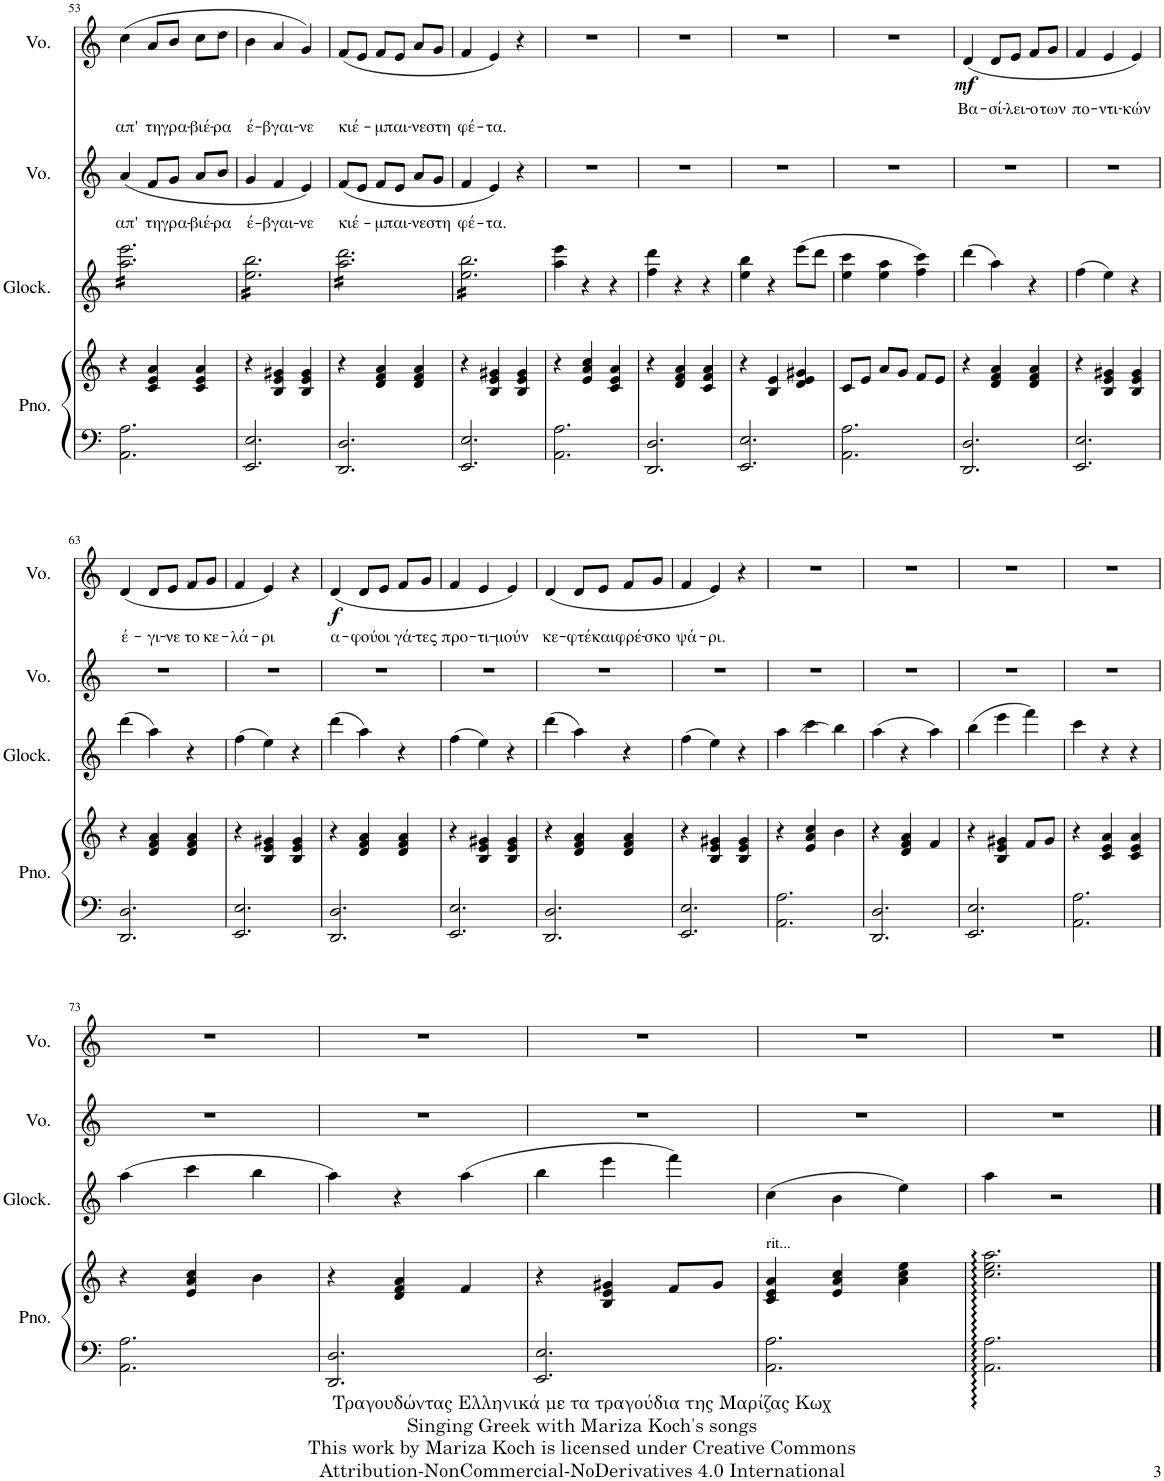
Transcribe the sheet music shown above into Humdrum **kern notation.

**kern	**kern	**kern	**kern	**text	**text	**kern	**text	**text	**dynam
*part4	*part4	*part3	*part2	*part2	*part2	*part1	*part1	*part1	*part1
*staff5	*staff4	*staff3	*staff2	*staff2	*staff2	*staff1	*staff1	*staff1	*staff1
*I"Πιάνο	*	*I"Μεταλλόφωνο	*I"Φωνή	*	*	*I"Φωνή	*	*	*
!!LO:PB:g=z
*clefF4	*clefG2	*clefG2	*clefG2	*	*	*clefG2	*	*	*
*	*	*Trd-14c-24	*	*	*	*	*	*	*
*k[]	*k[]	*k[]	*k[]	*	*	*k[]	*	*	*
*M3/4	*M3/4	*M3/4	*M3/4	*	*	*M3/4	*	*	*
=53	=53	=53	=53	=53	=53	=53	=53	=53	=53
!	!	!	!	!	!LO:LY:b	!	!	!LO:LY:b	!
*	*	*tremolo	*	*	*	*	*	*	*
2.AA\ 2.A\	4r	16aa\ 16eee\LL	(4a/	.	απ'	(4cc\	.	απ'	.
.	.	16aa\ 16eee\	.	.	.	.	.	.	.
.	.	16aa\ 16eee\	.	.	.	.	.	.	.
.	.	16aa\ 16eee\	.	.	.	.	.	.	.
!	!	!	!	!	!LO:LY:b	!	!	!LO:LY:b	!
.	4c/ 4e/ 4a/	16aa\ 16eee\	8f/L	.	τη	8a/L	.	τη	.
.	.	16aa\ 16eee\	.	.	.	.	.	.	.
!	!	!	!	!	!LO:LY:b	!	!	!LO:LY:b	!
.	.	16aa\ 16eee\	8g/J	.	γρα-	8b/J	.	γρα-	.
.	.	16aa\ 16eee\	.	.	.	.	.	.	.
!	!	!	!	!	!LO:LY:b	!	!	!LO:LY:b	!
.	4c/ 4e/ 4a/	16aa\ 16eee\	8a/L	.	-βιέ-	8cc\L	.	-βιέ-	.
.	.	16aa\ 16eee\	.	.	.	.	.	.	.
!	!	!	!	!	!LO:LY:b	!	!	!LO:LY:b	!
.	.	16aa\ 16eee\	8b/J	.	-ρα	8dd\J	.	-ρα	.
.	.	16aa\ 16eee\JJ	.	.	.	.	.	.	.
=54	=54	=54	=54	=54	=54	=54	=54	=54	=54
!	!	!	!	!	!LO:LY:b	!	!	!LO:LY:b	!
2.EE/ 2.E/	4r	16ee\ 16bb\LL	4g/	.	έ-	4b\	.	έ-	.
.	.	16ee\ 16bb\	.	.	.	.	.	.	.
.	.	16ee\ 16bb\	.	.	.	.	.	.	.
.	.	16ee\ 16bb\	.	.	.	.	.	.	.
!	!	!	!	!	!LO:LY:b	!	!	!LO:LY:b	!
.	4B/ 4e/ 4g#X/	16ee\ 16bb\	4f/	.	-βγαι-	4a/	.	-βγαι-	.
.	.	16ee\ 16bb\	.	.	.	.	.	.	.
.	.	16ee\ 16bb\	.	.	.	.	.	.	.
.	.	16ee\ 16bb\	.	.	.	.	.	.	.
!	!	!	!	!	!LO:LY:b	!	!	!LO:LY:b	!
.	4B/ 4e/ 4g#/	16ee\ 16bb\	4e/)	.	-νε	4g/)	.	-νε	.
.	.	16ee\ 16bb\	.	.	.	.	.	.	.
.	.	16ee\ 16bb\	.	.	.	.	.	.	.
.	.	16ee\ 16bb\JJ	.	.	.	.	.	.	.
=55	=55	=55	=55	=55	=55	=55	=55	=55	=55
!	!	!	!	!	!LO:LY:b	!	!	!LO:LY:b	!
2.DD/ 2.D/	4r	16aa\ 16ddd\LL	(8f/L	.	κιέ-	(8f/L	.	κιέ-	.
.	.	16aa\ 16ddd\	.	.	.	.	.	.	.
.	.	16aa\ 16ddd\	8e/J	.	.	8e/J	.	.	.
.	.	16aa\ 16ddd\	.	.	.	.	.	.	.
!	!	!	!	!	!LO:LY:b	!	!	!LO:LY:b	!
.	4d/ 4f/ 4a/	16aa\ 16ddd\	8f/L	.	-μπαι-	8f/L	.	-μπαι-	.
.	.	16aa\ 16ddd\	.	.	.	.	.	.	.
.	.	16aa\ 16ddd\	8e/J	.	.	8e/J	.	.	.
.	.	16aa\ 16ddd\	.	.	.	.	.	.	.
!	!	!	!	!	!LO:LY:b	!	!	!LO:LY:b	!
.	4d/ 4f/ 4a/	16aa\ 16ddd\	8a/L	.	-νε	8a/L	.	-νε	.
.	.	16aa\ 16ddd\	.	.	.	.	.	.	.
!	!	!	!	!	!LO:LY:b	!	!	!LO:LY:b	!
.	.	16aa\ 16ddd\	8g/J	.	στη	8g/J	.	στη	.
.	.	16aa\ 16ddd\JJ	.	.	.	.	.	.	.
=56	=56	=56	=56	=56	=56	=56	=56	=56	=56
!	!	!	!	!	!LO:LY:b	!	!	!LO:LY:b	!
2.EE/ 2.E/	4r	16ee\ 16bb\LL	4f/	.	φέ-	4f/	.	φέ-	.
.	.	16ee\ 16bb\	.	.	.	.	.	.	.
.	.	16ee\ 16bb\	.	.	.	.	.	.	.
.	.	16ee\ 16bb\	.	.	.	.	.	.	.
!	!	!	!	!	!LO:LY:b	!	!	!LO:LY:b	!
.	4B/ 4e/ 4g#X/	16ee\ 16bb\	4e/)	.	-τα.	4e/)	.	-τα.	.
.	.	16ee\ 16bb\	.	.	.	.	.	.	.
.	.	16ee\ 16bb\	.	.	.	.	.	.	.
.	.	16ee\ 16bb\	.	.	.	.	.	.	.
.	4B/ 4e/ 4g#/	16ee\ 16bb\	4r	.	.	4r	.	.	.
.	.	16ee\ 16bb\	.	.	.	.	.	.	.
.	.	16ee\ 16bb\	.	.	.	.	.	.	.
.	.	16ee\ 16bb\JJ	.	.	.	.	.	.	.
*	*	*Xtremolo	*	*	*	*	*	*	*
=57	=57	=57	=57	=57	=57	=57	=57	=57	=57
2.AA\ 2.A\	4r	4aa\ 4eee\	2.r	.	.	2.r	.	.	.
.	4e/ 4a/ 4cc/	4r	.	.	.	.	.	.	.
.	4c/ 4e/ 4a/	4r	.	.	.	.	.	.	.
=58	=58	=58	=58	=58	=58	=58	=58	=58	=58
2.DD/ 2.D/	4r	4ff\ 4ddd\	2.r	.	.	2.r	.	.	.
.	4d/ 4f/ 4a/	4r	.	.	.	.	.	.	.
.	4c/ 4f/ 4a/	4r	.	.	.	.	.	.	.
=59	=59	=59	=59	=59	=59	=59	=59	=59	=59
2.EE/ 2.E/	4r	4ee\ 4bb\	2.r	.	.	2.r	.	.	.
.	4B/ 4e/	4r	.	.	.	.	.	.	.
.	4d/ 4e/ 4g#X/	(8eee\L	.	.	.	.	.	.	.
.	.	8ddd\J	.	.	.	.	.	.	.
=60	=60	=60	=60	=60	=60	=60	=60	=60	=60
2.AA\ 2.A\	8c/L	4ee\ 4ccc\	2.r	.	.	2.r	.	.	.
.	8e/J	.	.	.	.	.	.	.	.
.	8a/L	4ee\ 4aa\	.	.	.	.	.	.	.
.	8g/J	.	.	.	.	.	.	.	.
.	8f/L	4ff\ 4ccc\)	.	.	.	.	.	.	.
.	8e/J	.	.	.	.	.	.	.	.
=61	=61	=61	=61	=61	=61	=61	=61	=61	=61
!	!	!	!	!	!	!	!LO:LY:b	!	!LO:DY:b
2.DD/ 2.D/	4r	(4ddd\	2.r	.	.	(4d/	Βα-	.	mf
!	!	!	!	!	!	!	!LO:LY:b	!	!
.	4d/ 4f/ 4a/	4aa\)	.	.	.	8d/L	-σί-	.	.
!	!	!	!	!	!	!	!LO:LY:b	!	!
.	.	.	.	.	.	8e/J	-λει-	.	.
!	!	!	!	!	!	!	!LO:LY:b	!	!
.	4d/ 4f/ 4a/	4r	.	.	.	8f/L	-ο	.	.
!	!	!	!	!	!	!	!LO:LY:b	!	!
.	.	.	.	.	.	8g/J	των	.	.
=62	=62	=62	=62	=62	=62	=62	=62	=62	=62
!	!	!	!	!	!	!	!LO:LY:b	!	!
2.EE/ 2.E/	4r	(4ff\	2.r	.	.	4f/	πο-	.	.
!	!	!	!	!	!	!	!LO:LY:b	!	!
.	4B/ 4e/ 4g#X/	4ee\)	.	.	.	4e/	-ντι-	.	.
!	!	!	!	!	!	!	!LO:LY:b	!	!
.	4B/ 4e/ 4g#/	4r	.	.	.	4e/)	-κών	.	.
!!LO:LB:g=z
=63	=63	=63	=63	=63	=63	=63	=63	=63	=63
!	!	!	!	!	!	!	!LO:LY:b	!	!
2.DD/ 2.D/	4r	(4ddd\	2.r	.	.	(4d/	έ-	.	.
!	!	!	!	!	!	!	!LO:LY:b	!	!
.	4d/ 4f/ 4a/	4aa\)	.	.	.	8d/L	-γι-	.	.
!	!	!	!	!	!	!	!LO:LY:b	!	!
.	.	.	.	.	.	8e/J	-νε	.	.
!	!	!	!	!	!	!	!LO:LY:b	!	!
.	4d/ 4f/ 4a/	4r	.	.	.	8f/L	το	.	.
!	!	!	!	!	!	!	!LO:LY:b	!	!
.	.	.	.	.	.	8g/J	κε-	.	.
=64	=64	=64	=64	=64	=64	=64	=64	=64	=64
!	!	!	!	!	!	!	!LO:LY:b	!	!
2.EE/ 2.E/	4r	(4ff\	2.r	.	.	4f/	-λά-	.	.
!	!	!	!	!	!	!	!LO:LY:b	!	!
.	4B/ 4e/ 4g#X/	4ee\)	.	.	.	4e/)	-ρι	.	.
.	4B/ 4e/ 4g#/	4r	.	.	.	4r	.	.	.
=65	=65	=65	=65	=65	=65	=65	=65	=65	=65
!	!	!	!	!	!	!	!LO:LY:b	!	!LO:DY:b
2.DD/ 2.D/	4r	(4ddd\	2.r	.	.	(4d/	α-	.	f
!	!	!	!	!	!	!	!LO:LY:b	!	!
.	4d/ 4f/ 4a/	4aa\)	.	.	.	8d/L	-φού	.	.
!	!	!	!	!	!	!	!LO:LY:b	!	!
.	.	.	.	.	.	8e/J	οι	.	.
!	!	!	!	!	!	!	!LO:LY:b	!	!
.	4d/ 4f/ 4a/	4r	.	.	.	8f/L	γά-	.	.
!	!	!	!	!	!	!	!LO:LY:b	!	!
.	.	.	.	.	.	8g/J	-τες	.	.
=66	=66	=66	=66	=66	=66	=66	=66	=66	=66
!	!	!	!	!	!	!	!LO:LY:b	!	!
2.EE/ 2.E/	4r	(4ff\	2.r	.	.	4f/	προ-	.	.
!	!	!	!	!	!	!	!LO:LY:b	!	!
.	4B/ 4e/ 4g#X/	4ee\)	.	.	.	4e/	-τι-	.	.
!	!	!	!	!	!	!	!LO:LY:b	!	!
.	4B/ 4e/ 4g#/	4r	.	.	.	4e/)	-μούν	.	.
=67	=67	=67	=67	=67	=67	=67	=67	=67	=67
!	!	!	!	!	!	!	!LO:LY:b	!	!
2.DD/ 2.D/	4r	(4ddd\	2.r	.	.	(4d/	κε-	.	.
!	!	!	!	!	!	!	!LO:LY:b	!	!
.	4d/ 4f/ 4a/	4aa\)	.	.	.	8d/L	-φτέ	.	.
!	!	!	!	!	!	!	!LO:LY:b	!	!
.	.	.	.	.	.	8e/J	και	.	.
!	!	!	!	!	!	!	!LO:LY:b	!	!
.	4d/ 4f/ 4a/	4r	.	.	.	8f/L	φρέ-	.	.
!	!	!	!	!	!	!	!LO:LY:b	!	!
.	.	.	.	.	.	8g/J	-σκο	.	.
=68	=68	=68	=68	=68	=68	=68	=68	=68	=68
!	!	!	!	!	!	!	!LO:LY:b	!	!
2.EE/ 2.E/	4r	(4ff\	2.r	.	.	4f/	ψά-	.	.
!	!	!	!	!	!	!	!LO:LY:b	!	!
.	4B/ 4e/ 4g#X/	4ee\)	.	.	.	4e/)	-ρι.	.	.
.	4B/ 4e/ 4g#/	4r	.	.	.	4r	.	.	.
=69	=69	=69	=69	=69	=69	=69	=69	=69	=69
2.AA\ 2.A\	4r	(4aa\	2.r	.	.	2.r	.	.	.
.	4e/ 4a/ 4cc/	4ccc\)	.	.	.	.	.	.	.
.	4b\	4bb\	.	.	.	.	.	.	.
=70	=70	=70	=70	=70	=70	=70	=70	=70	=70
2.DD/ 2.D/	4r	(4aa\	2.r	.	.	2.r	.	.	.
.	4d/ 4f/ 4a/	4r	.	.	.	.	.	.	.
.	4f/	4aa\)	.	.	.	.	.	.	.
=71	=71	=71	=71	=71	=71	=71	=71	=71	=71
2.EE/ 2.E/	4r	(4bb\	2.r	.	.	2.r	.	.	.
.	4B/ 4e/ 4g#X/	4eee\	.	.	.	.	.	.	.
.	8f/L	4fff\)	.	.	.	.	.	.	.
.	8g#/J	.	.	.	.	.	.	.	.
=72	=72	=72	=72	=72	=72	=72	=72	=72	=72
2.AA\ 2.A\	4r	4ccc\	2.r	.	.	2.r	.	.	.
.	4c/ 4e/ 4a/	4r	.	.	.	.	.	.	.
.	4c/ 4e/ 4a/	4r	.	.	.	.	.	.	.
!!LO:LB:g=z
=73	=73	=73	=73	=73	=73	=73	=73	=73	=73
2.AA\ 2.A\	4r	(4aa\	2.r	.	.	2.r	.	.	.
.	4e/ 4a/ 4cc/	4ccc\	.	.	.	.	.	.	.
.	4b\	4bb\	.	.	.	.	.	.	.
=74	=74	=74	=74	=74	=74	=74	=74	=74	=74
2.DD/ 2.D/	4r	4aa\)	2.r	.	.	2.r	.	.	.
.	4d/ 4f/ 4a/	4r	.	.	.	.	.	.	.
.	4f/	(4aa\	.	.	.	.	.	.	.
=75	=75	=75	=75	=75	=75	=75	=75	=75	=75
2.EE/ 2.E/	4r	4bb\	2.r	.	.	2.r	.	.	.
.	4B/ 4e/ 4g#X/	4eee\	.	.	.	.	.	.	.
.	8f/L	4fff\)	.	.	.	.	.	.	.
.	8g#/J	.	.	.	.	.	.	.	.
=76	=76	=76	=76	=76	=76	=76	=76	=76	=76
!	!LO:TX:a:t=rit...	!	!	!	!	!	!	!	!
2.AA\ 2.A\	4c/ 4e/ 4a/	(4cc\	2.r	.	.	2.r	.	.	.
.	4e/ 4a/ 4cc/	4b\	.	.	.	.	.	.	.
.	4a\ 4cc\ 4ee\	4ee\)	.	.	.	.	.	.	.
=77	=77	=77	=77	=77	=77	=77	=77	=77	=77
2.AA\ 2.A\	2.cc\ 2.ee\ 2.aa\	4aa\	2.r	.	.	2.r	.	.	.
.	.	2r	.	.	.	.	.	.	.
==	==	==	==	==	==	==	==	==	==
*-	*-	*-	*-	*-	*-	*-	*-	*-	*-
